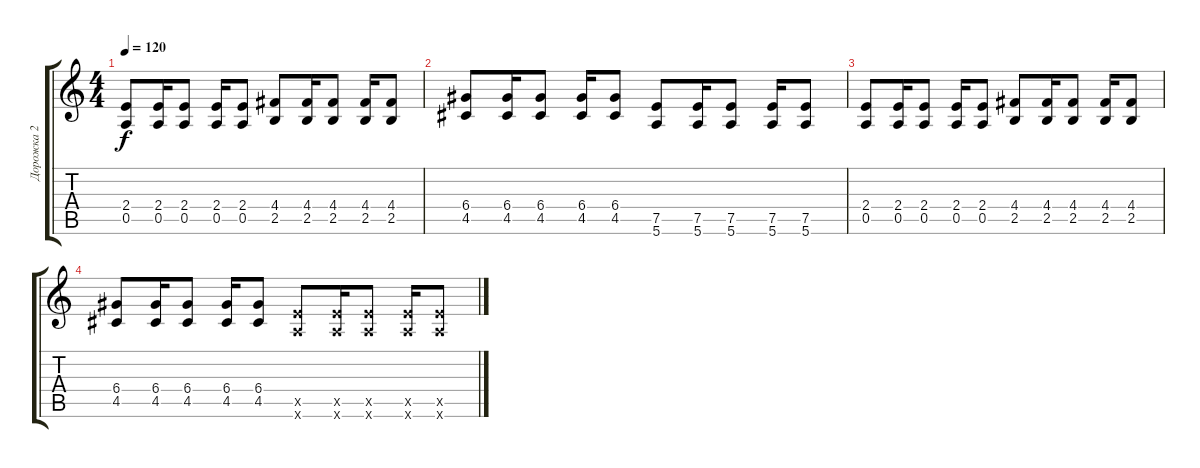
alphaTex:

\track ("Дорожка 2" "Дорожка 2") {instrument acousticguitarsteel}
\staff {score tabs}
\tuning (E4 B3 G3 D3 A2 E2) {hide}
\ts (4 4)
\tempo 120
\clef g2
\ks c
(2.4 0.5).8{dy f} (2.4 0.5).16 (2.4 0.5).8 (2.4 0.5).16 (2.4 0.5).8 (4.4 2.5).8 (4.4 2.5).16 (4.4 2.5).8 (4.4 2.5).16 (4.4 2.5).8 |
(6.4 4.5).8 (6.4 4.5).16 (6.4 4.5).8 (6.4 4.5).16 (6.4 4.5).8 (7.5 5.6).8 (7.5 5.6).16 (7.5 5.6).8 (7.5 5.6).16 (7.5 5.6).8 |
(2.4 0.5).8 (2.4 0.5).16 (2.4 0.5).8 (2.4 0.5).16 (2.4 0.5).8 (4.4 2.5).8 (4.4 2.5).16 (4.4 2.5).8 (4.4 2.5).16 (4.4 2.5).8 |
(6.4 4.5).8 (6.4 4.5).16 (6.4 4.5).8 (6.4 4.5).16 (6.4 4.5).8 (7.5{x} 5.6{x}).8 (7.5{x} 5.6{x}).16 (7.5{x} 5.6{x}).8 (7.5{x} 5.6{x}).16 (7.5{x} 5.6{x}).8
